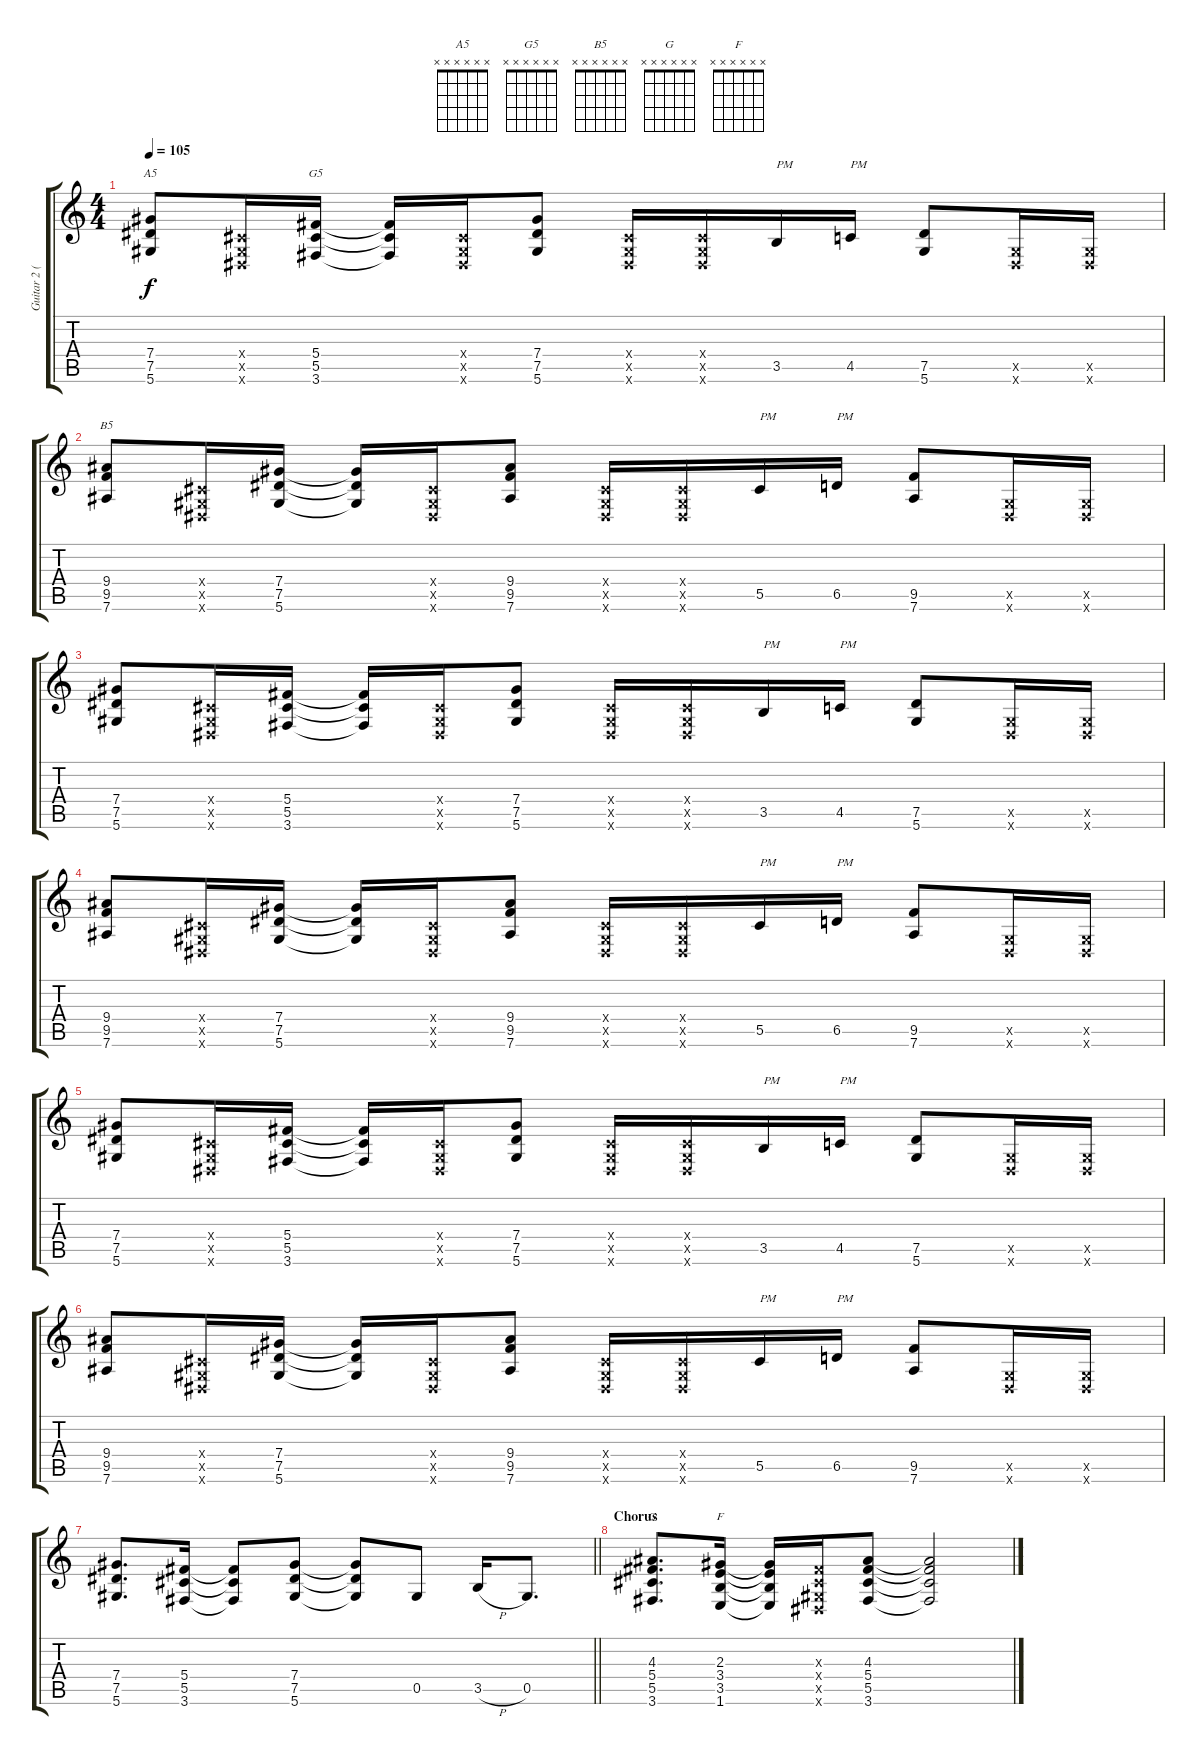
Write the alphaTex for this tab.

\track ("Guitar 2 (Izzy)" "Guitar 2 (") {instrument overdrivenguitar}
\staff {score tabs}
\tuning (Eb4 Bb3 Gb3 Db3 Ab2 Eb2) {hide}
\chord ("A5" x x x x x x)
\chord ("G5" x x x x x x)
\chord ("B5" x x x x x x)
\chord ("G" x x x x x x)
\chord ("F" x x x x x x)
\ts (4 4)
\tempo 105
\clef g2
\ks c
(7.4 7.5 5.6).8{ch "A5" dy f} (0.4{x} 0.5{x} 0.6{x}).16 (5.4 5.5 3.6).16{ch "G5"} (5.4{t} 5.5{t} 3.6{t}).16 (0.4{x} 0.5{x} 0.6{x}).16 (7.4 7.5 5.6).8 (0.4{x} 0.5{x} 0.6{x}).16 (0.4{x} 0.5{x} 0.6{x}).16 3.5.16{txt "PM"} 4.5.16{txt "PM"} (7.5 5.6).8 (0.5{x} 0.6{x}).16 (0.5{x} 0.6{x}).16 |
(9.4 9.5 7.6).8{ch "B5"} (0.4{x} 0.5{x} 0.6{x}).16 (7.4 7.5 5.6).16 (7.4{t} 7.5{t} 5.6{t}).16 (0.4{x} 0.5{x} 0.6{x}).16 (9.4 9.5 7.6).8 (0.4{x} 0.5{x} 0.6{x}).16 (0.4{x} 0.5{x} 0.6{x}).16 5.5.16{txt "PM"} 6.5.16{txt "PM"} (9.5 7.6).8 (0.5{x} 0.6{x}).16 (0.5{x} 0.6{x}).16 |
(7.4 7.5 5.6).8 (0.4{x} 0.5{x} 0.6{x}).16 (5.4 5.5 3.6).16 (5.4{t} 5.5{t} 3.6{t}).16 (0.4{x} 0.5{x} 0.6{x}).16 (7.4 7.5 5.6).8 (0.4{x} 0.5{x} 0.6{x}).16 (0.4{x} 0.5{x} 0.6{x}).16 3.5.16{txt "PM"} 4.5.16{txt "PM"} (7.5 5.6).8 (0.5{x} 0.6{x}).16 (0.5{x} 0.6{x}).16 |
(9.4 9.5 7.6).8 (0.4{x} 0.5{x} 0.6{x}).16 (7.4 7.5 5.6).16 (7.4{t} 7.5{t} 5.6{t}).16 (0.4{x} 0.5{x} 0.6{x}).16 (9.4 9.5 7.6).8 (0.4{x} 0.5{x} 0.6{x}).16 (0.4{x} 0.5{x} 0.6{x}).16 5.5.16{txt "PM"} 6.5.16{txt "PM"} (9.5 7.6).8 (0.5{x} 0.6{x}).16 (0.5{x} 0.6{x}).16 |
(7.4 7.5 5.6).8 (0.4{x} 0.5{x} 0.6{x}).16 (5.4 5.5 3.6).16 (5.4{t} 5.5{t} 3.6{t}).16 (0.4{x} 0.5{x} 0.6{x}).16 (7.4 7.5 5.6).8 (0.4{x} 0.5{x} 0.6{x}).16 (0.4{x} 0.5{x} 0.6{x}).16 3.5.16{txt "PM"} 4.5.16{txt "PM"} (7.5 5.6).8 (0.5{x} 0.6{x}).16 (0.5{x} 0.6{x}).16 |
(9.4 9.5 7.6).8 (0.4{x} 0.5{x} 0.6{x}).16 (7.4 7.5 5.6).16 (7.4{t} 7.5{t} 5.6{t}).16 (0.4{x} 0.5{x} 0.6{x}).16 (9.4 9.5 7.6).8 (0.4{x} 0.5{x} 0.6{x}).16 (0.4{x} 0.5{x} 0.6{x}).16 5.5.16{txt "PM"} 6.5.16{txt "PM"} (9.5 7.6).8 (0.5{x} 0.6{x}).16 (0.5{x} 0.6{x}).16 |
\barLineRight lightlight
(7.4 7.5 5.6).8{d} (5.4 5.5 3.6).16 (5.4{t} 5.5{t} 3.6{t}).8 (7.4 7.5 5.6).8 (7.4{t} 7.5{t} 5.6{t}).8 0.5.8 3.5{h}.16 0.5.8{d} |
\section ("" "Chorus")
(4.3 5.4 5.5 3.6).8{d ch "G"} (2.3 3.4 3.5 1.6).16{ch "F"} (2.3{t} 3.4{t} 3.5{t} 1.6{t}).16 (0.3{x} 0.4{x} 0.5{x} 0.6{x}).16 (4.3 5.4 5.5 3.6).8 (4.3{t} 5.4{t} 5.5{t} 3.6{t}).2
